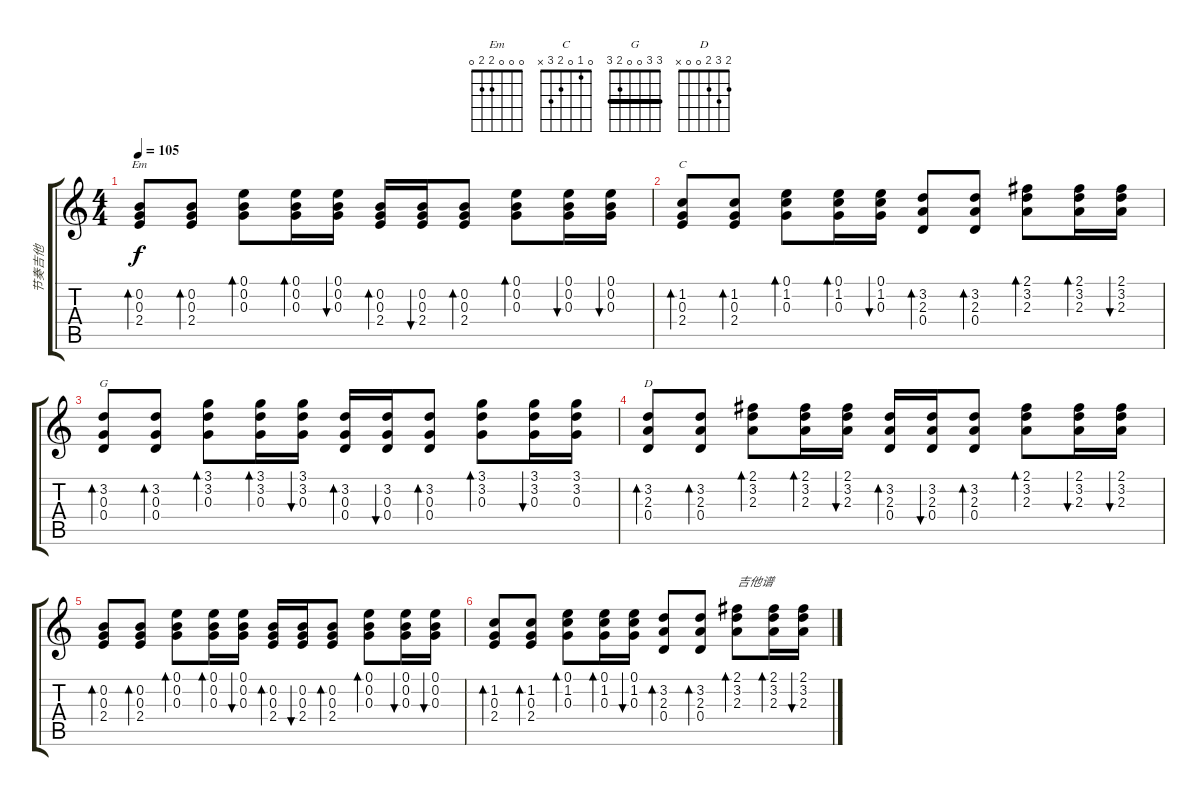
\track ("节奏吉他" "节奏吉他") {instrument acousticguitarsteel}
\staff {score tabs}
\tuning (E4 B3 G3 D3 A2 E2) {hide}
\chord ("Em" 0 0 0 2 2 0)
\chord ("C" 0 1 0 2 3 x)
\chord ("G" 3 3 0 0 2 3) {barre 3}
\chord ("D" 2 3 2 0 0 x)
\ts (4 4)
\tempo 105
\clef g2
\ks c
(0.2 0.3 2.4).8{bd 60 ch "Em" dy f} (0.2 0.3 2.4).8{bd 60} (0.1 0.2 0.3).8{bd 60} (0.1 0.2 0.3).16{bd 60} (0.1 0.2 0.3).16{bu 60} (0.2 0.3 2.4).16{bd 60} (0.2 0.3 2.4).16{bu 60} (0.2 0.3 2.4).8{bd 60} (0.1 0.2 0.3).8{bd 60} (0.1 0.2 0.3).16{bu 60} (0.1 0.2 0.3).16{bu 60} |
(1.2 0.3 2.4).8{bd 60 ch "C"} (1.2 0.3 2.4).8{bd 60} (0.1 1.2 0.3).8{bd 60} (0.1 1.2 0.3).16{bd 60} (0.1 1.2 0.3).16{bu 60} (3.2 2.3 0.4).8{bd 60} (3.2 2.3 0.4).8{bd 60} (2.1 3.2 2.3).8{bd 60} (2.1 3.2 2.3).16{bd 60} (2.1 3.2 2.3).16{bu 60} |
(3.2 0.3 0.4).8{bd 60 ch "G"} (3.2 0.3 0.4).8{bd 60} (3.1 3.2 0.3).8{bd 60} (3.1 3.2 0.3).16{bd 60} (3.1 3.2 0.3).16{bu 60} (3.2 0.3 0.4).16{bd 60} (3.2 0.3 0.4).16{bu 60} (3.2 0.3 0.4).8{bd 60} (3.1 3.2 0.3).8{bd 60} (3.1 3.2 0.3).16{bu 60} (3.1 3.2 0.3).16 |
(3.2 2.3 0.4).8{bd 60 ch "D"} (3.2 2.3 0.4).8{bd 60} (2.1 3.2 2.3).8{bd 60} (2.1 3.2 2.3).16{bd 60} (2.1 3.2 2.3).16{bu 60} (3.2 2.3 0.4).16{bd 60} (3.2 2.3 0.4).16{bu 60} (3.2 2.3 0.4).8{bd 60} (2.1 3.2 2.3).8{bd 60} (2.1 3.2 2.3).16{bu 60} (2.1 3.2 2.3).16{bu 60} |
(0.2 0.3 2.4).8{bd 60} (0.2 0.3 2.4).8{bd 60} (0.1 0.2 0.3).8{bd 60} (0.1 0.2 0.3).16{bd 60} (0.1 0.2 0.3).16{bu 60} (0.2 0.3 2.4).16{bd 60} (0.2 0.3 2.4).16{bu 60} (0.2 0.3 2.4).8{bd 60} (0.1 0.2 0.3).8{bd 60} (0.1 0.2 0.3).16{bu 60} (0.1 0.2 0.3).16{bu 60} |
(1.2 0.3 2.4).8{bd 60} (1.2 0.3 2.4).8{bd 60} (0.1 1.2 0.3).8{bd 60} (0.1 1.2 0.3).16{bd 60} (0.1 1.2 0.3).16{bu 60} (3.2 2.3 0.4).8{bd 60} (3.2 2.3 0.4).8{bd 60} (2.1 3.2 2.3).8{bd 60 txt "吉他谱"} (2.1 3.2 2.3).16{bd 60} (2.1 3.2 2.3).16{bu 60}
